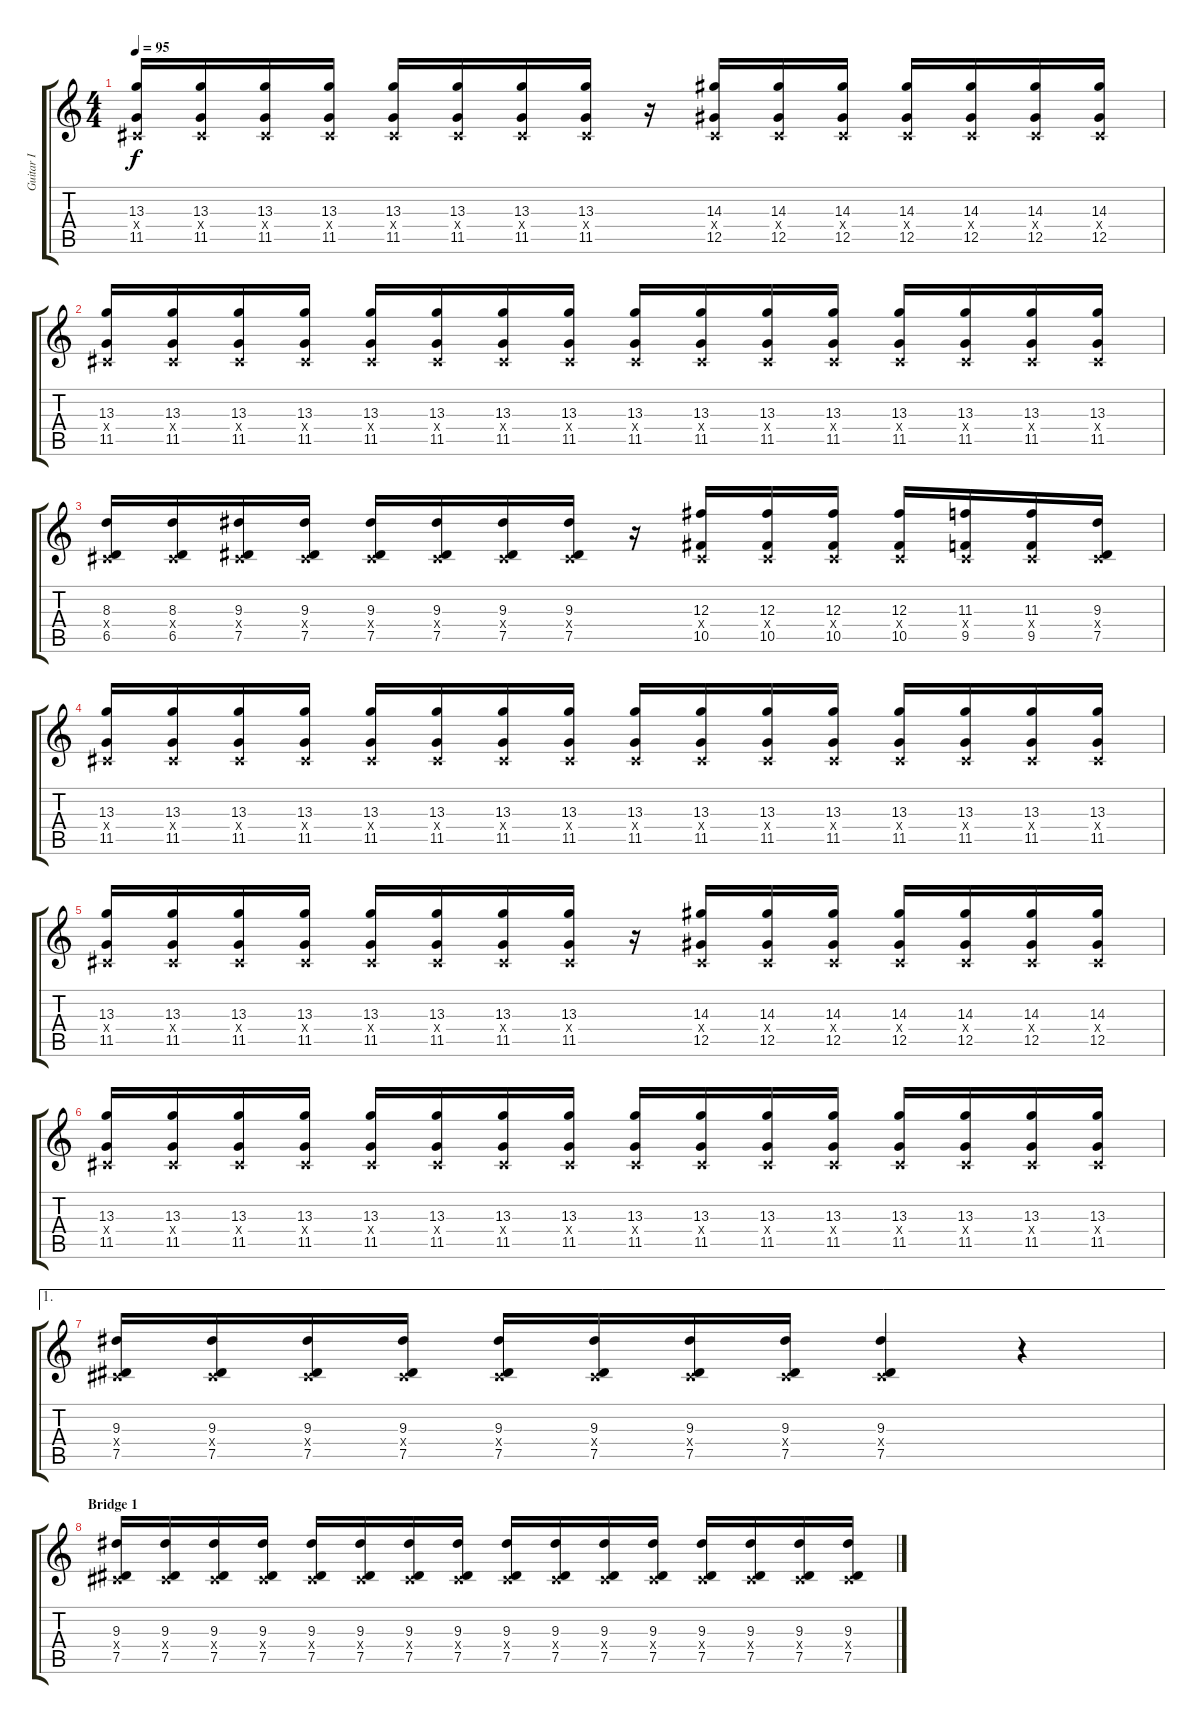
\track ("Guitar I" "Guitar I") {instrument distortionguitar}
\staff {score tabs}
\tuning (Eb4 Bb3 Gb3 Db3 Ab2 Eb2) {hide}
\ts (4 4)
\tempo 95
\clef g2
\ks c
(13.3 0.4{x} 11.5).16{dy f} (13.3 0.4{x} 11.5).16 (13.3 0.4{x} 11.5).16 (13.3 0.4{x} 11.5).16 (13.3 0.4{x} 11.5).16 (13.3 0.4{x} 11.5).16 (13.3 0.4{x} 11.5).16 (13.3 0.4{x} 11.5).16 r.16 (14.3 0.4{x} 12.5).16 (14.3 0.4{x} 12.5).16 (14.3 0.4{x} 12.5).16 (14.3 0.4{x} 12.5).16 (14.3 0.4{x} 12.5).16 (14.3 0.4{x} 12.5).16 (14.3 0.4{x} 12.5).16 |
(13.3 0.4{x} 11.5).16 (13.3 0.4{x} 11.5).16 (13.3 0.4{x} 11.5).16 (13.3 0.4{x} 11.5).16 (13.3 0.4{x} 11.5).16 (13.3 0.4{x} 11.5).16 (13.3 0.4{x} 11.5).16 (13.3 0.4{x} 11.5).16 (13.3 0.4{x} 11.5).16 (13.3 0.4{x} 11.5).16 (13.3 0.4{x} 11.5).16 (13.3 0.4{x} 11.5).16 (13.3 0.4{x} 11.5).16 (13.3 0.4{x} 11.5).16 (13.3 0.4{x} 11.5).16 (13.3 0.4{x} 11.5).16 |
(8.3 0.4{x} 6.5).16 (8.3 0.4{x} 6.5).16 (9.3 0.4{x} 7.5).16 (9.3 0.4{x} 7.5).16 (9.3 0.4{x} 7.5).16 (9.3 0.4{x} 7.5).16 (9.3 0.4{x} 7.5).16 (9.3 0.4{x} 7.5).16 r.16 (12.3 0.4{x} 10.5).16 (12.3 0.4{x} 10.5).16 (12.3 0.4{x} 10.5).16 (12.3 0.4{x} 10.5).16 (11.3 0.4{x} 9.5).16 (11.3 0.4{x} 9.5).16 (9.3 0.4{x} 7.5).16 |
(13.3 0.4{x} 11.5).16 (13.3 0.4{x} 11.5).16 (13.3 0.4{x} 11.5).16 (13.3 0.4{x} 11.5).16 (13.3 0.4{x} 11.5).16 (13.3 0.4{x} 11.5).16 (13.3 0.4{x} 11.5).16 (13.3 0.4{x} 11.5).16 (13.3 0.4{x} 11.5).16 (13.3 0.4{x} 11.5).16 (13.3 0.4{x} 11.5).16 (13.3 0.4{x} 11.5).16 (13.3 0.4{x} 11.5).16 (13.3 0.4{x} 11.5).16 (13.3 0.4{x} 11.5).16 (13.3 0.4{x} 11.5).16 |
(13.3 0.4{x} 11.5).16 (13.3 0.4{x} 11.5).16 (13.3 0.4{x} 11.5).16 (13.3 0.4{x} 11.5).16 (13.3 0.4{x} 11.5).16 (13.3 0.4{x} 11.5).16 (13.3 0.4{x} 11.5).16 (13.3 0.4{x} 11.5).16 r.16 (14.3 0.4{x} 12.5).16 (14.3 0.4{x} 12.5).16 (14.3 0.4{x} 12.5).16 (14.3 0.4{x} 12.5).16 (14.3 0.4{x} 12.5).16 (14.3 0.4{x} 12.5).16 (14.3 0.4{x} 12.5).16 |
(13.3 0.4{x} 11.5).16 (13.3 0.4{x} 11.5).16 (13.3 0.4{x} 11.5).16 (13.3 0.4{x} 11.5).16 (13.3 0.4{x} 11.5).16 (13.3 0.4{x} 11.5).16 (13.3 0.4{x} 11.5).16 (13.3 0.4{x} 11.5).16 (13.3 0.4{x} 11.5).16 (13.3 0.4{x} 11.5).16 (13.3 0.4{x} 11.5).16 (13.3 0.4{x} 11.5).16 (13.3 0.4{x} 11.5).16 (13.3 0.4{x} 11.5).16 (13.3 0.4{x} 11.5).16 (13.3 0.4{x} 11.5).16 |
\ae 1
(9.3 0.4{x} 7.5).16 (9.3 0.4{x} 7.5).16 (9.3 0.4{x} 7.5).16 (9.3 0.4{x} 7.5).16 (9.3 0.4{x} 7.5).16 (9.3 0.4{x} 7.5).16 (9.3 0.4{x} 7.5).16 (9.3 0.4{x} 7.5).16 (9.3 0.4{x} 7.5).4 r.4 |
\section ("" "Bridge 1")
(9.3 0.4{x} 7.5).16 (9.3 0.4{x} 7.5).16 (9.3 0.4{x} 7.5).16 (9.3 0.4{x} 7.5).16 (9.3 0.4{x} 7.5).16 (9.3 0.4{x} 7.5).16 (9.3 0.4{x} 7.5).16 (9.3 0.4{x} 7.5).16 (9.3 0.4{x} 7.5).16 (9.3 0.4{x} 7.5).16 (9.3 0.4{x} 7.5).16 (9.3 0.4{x} 7.5).16 (9.3 0.4{x} 7.5).16 (9.3 0.4{x} 7.5).16 (9.3 0.4{x} 7.5).16 (9.3 0.4{x} 7.5).16
